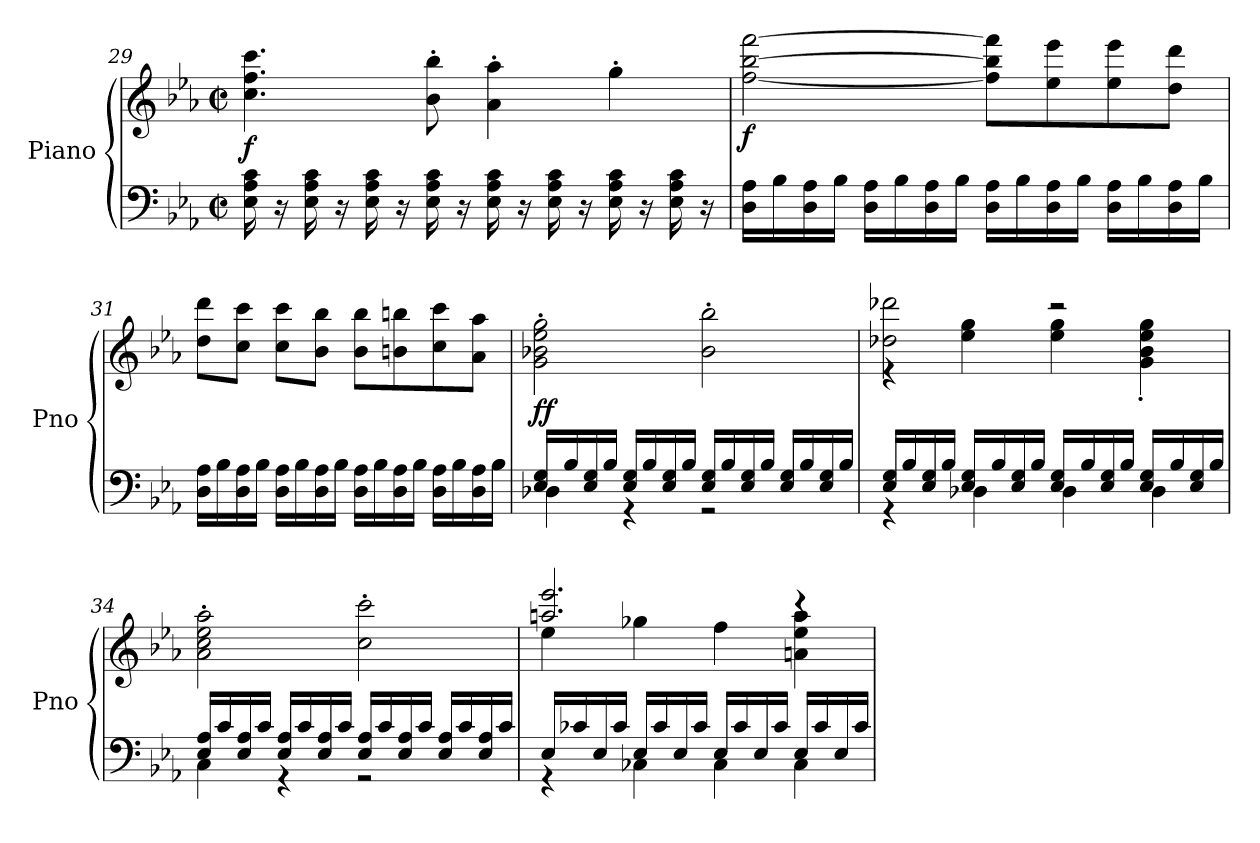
**kern	**kern	**dynam
*part1	*part1	*part1
*staff2	*staff1	*staff1/2
*I"Piano	*	*
*I'Pno	*	*
*clefF4	*clefG2	*
*k[b-e-a-]	*k[b-e-a-]	*
*M2/2	*M2/2	*
*met(c|)	*met(c|)	*
=29	=29	=29
!	!	!LO:DY:b
16E-\ 16A-\ 16c\	4.cc\ 4.ff\ 4.ccc\	f
16r	.	.
16E-\ 16A-\ 16c\	.	.
16r	.	.
16E-\ 16A-\ 16c\	.	.
16r	.	.
16E-\ 16A-\ 16c\	8b-\' 8bb-\'	.
16r	.	.
16E-\ 16A-\ 16c\	4a-\' 4aa-\'	.
16r	.	.
16E-\ 16A-\ 16c\	.	.
16r	.	.
16E-\ 16A-\ 16c\	4gg'\	.
16r	.	.
16E-\ 16A-\ 16c\	.	.
16r	.	.
!!LO:PB:g=z
=30	=30	=30
!	!	!LO:DY:b
16D\ 16A-\LL	[2ff\ [2bb-\ [2fff\	f
16B-\	.	.
16D\ 16A-\	.	.
16B-\JJ	.	.
16D\ 16A-\LL	.	.
16B-\	.	.
16D\ 16A-\	.	.
16B-\JJ	.	.
16D\ 16A-\LL	8ff\] 8bb-\] 8fff\]L	.
16B-\	.	.
16D\ 16A-\	8ee-\ 8eee-\	.
16B-\JJ	.	.
16D\ 16A-\LL	8ee-\ 8eee-\	.
16B-\	.	.
16D\ 16A-\	8dd\ 8ddd\J	.
16B-\JJ	.	.
=31	=31	=31
16D\ 16A-\LL	8dd\ 8ddd\L	.
16B-\	.	.
16D\ 16A-\	8cc\ 8ccc\J	.
16B-\JJ	.	.
16D\ 16A-\LL	8cc\ 8ccc\L	.
16B-\	.	.
16D\ 16A-\	8b-\ 8bb-\J	.
16B-\JJ	.	.
16D\ 16A-\LL	8b-\ 8bb-\L	.
16B-\	.	.
16D\ 16A-\	8bn\ 8bbn\	.
16B-\JJ	.	.
16D\ 16A-\LL	8cc\ 8ccc\	.
16B-\	.	.
16D\ 16A-\	8a-\ 8aa-\J	.
16B-\JJ	.	.
=32	=32	=32
*^	*	*
!	!	!	!LO:DY:b
16E-/ 16G/LL	4D-X\	2g\' 2b-X\' 2ee-\' 2gg\'	ff
16B-/	.	.	.
16E-/ 16G/	.	.	.
16B-/JJ	.	.	.
16E-/ 16G/LL	4rGG	.	.
16B-/	.	.	.
16E-/ 16G/	.	.	.
16B-/JJ	.	.	.
16E-/ 16G/LL	2rGG	2b-\' 2bb-\'	.
16B-/	.	.	.
16E-/ 16G/	.	.	.
16B-/JJ	.	.	.
16E-/ 16G/LL	.	.	.
16B-/	.	.	.
16E-/ 16G/	.	.	.
16B-/JJ	.	.	.
!!LO:LB:g=z
=33	=33	=33	=33
*	*	*^	*
16E-/ 16G/LL	4r	2dd-X\ 2ddd-X\	4r	.
16B-/	.	.	.	.
16E-/ 16G/	.	.	.	.
16B-/JJ	.	.	.	.
16E-/ 16G/LL	4D-X\	.	4ee-\ 4gg\	.
16B-/	.	.	.	.
16E-/ 16G/	.	.	.	.
16B-/JJ	.	.	.	.
16E-/ 16G/LL	4D-\	2r	4ee-\ 4gg\	.
16B-/	.	.	.	.
16E-/ 16G/	.	.	.	.
16B-/JJ	.	.	.	.
16E-/ 16G/LL	4D-\	.	4g\' 4b-\' 4ee-\' 4gg\'	.
16B-/	.	.	.	.
16E-/ 16G/	.	.	.	.
16B-/JJ	.	.	.	.
*	*	*v	*v	*
=34	=34	=34	=34
16E-/ 16A-/LL	4C\	2a-\' 2cc\' 2ee-\' 2aa-\'	.
16c/	.	.	.
16E-/ 16A-/	.	.	.
16c/JJ	.	.	.
16E-/ 16A-/LL	4rGG	.	.
16c/	.	.	.
16E-/ 16A-/	.	.	.
16c/JJ	.	.	.
16E-/ 16A-/LL	2rGG	2cc\' 2ccc\'	.
16c/	.	.	.
16E-/ 16A-/	.	.	.
16c/JJ	.	.	.
16E-/ 16A-/LL	.	.	.
16c/	.	.	.
16E-/ 16A-/	.	.	.
16c/JJ	.	.	.
!!LO:LB:g=z
=35	=35	=35	=35
*	*	*^	*
16E-/LL	4rGG	2.aan/ 2.eee-/	4ee-\	.
16c-X/	.	.	.	.
16E-/	.	.	.	.
16c-/JJ	.	.	.	.
16E-/LL	4C-X\	.	4gg-X\	.
16c-/	.	.	.	.
16E-/	.	.	.	.
16c-/JJ	.	.	.	.
16E-/LL	4C-\	.	4ff\	.
16c-/	.	.	.	.
16E-/	.	.	.	.
16c-/JJ	.	.	.	.
16E-/LL	4C-\	4rccc	4an\ 4ee-\ 4aa\	.
16c-/	.	.	.	.
16E-/	.	.	.	.
16c-/JJ	.	.	.	.
*v	*v	*	*	*
*	*v	*v	*
=	=	=
*-	*-	*-
